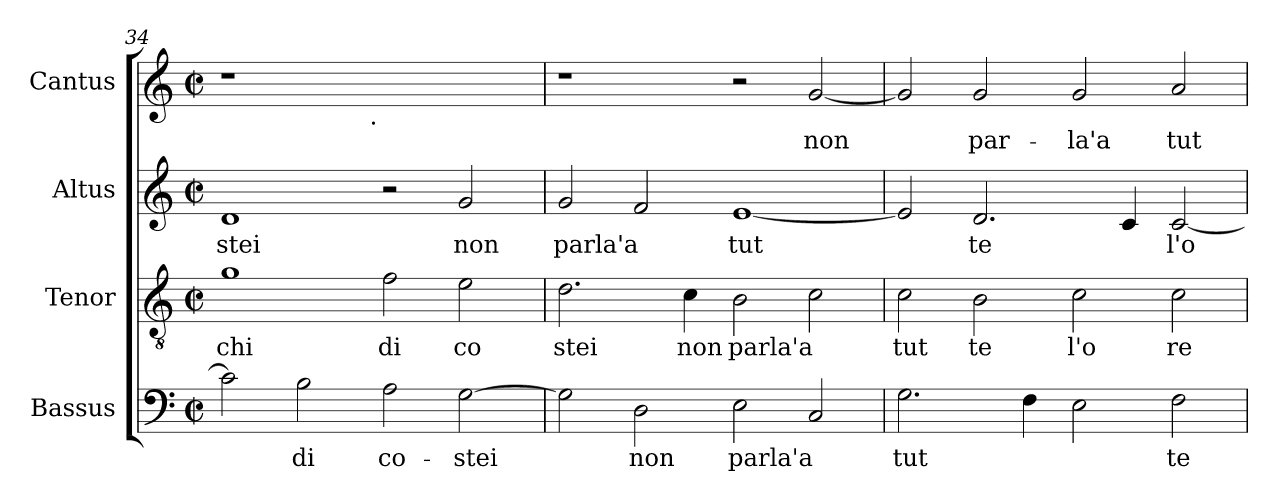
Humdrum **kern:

**kern	**text	**kern	**text	**kern	**text	**kern	**text
*part4	*part4	*part3	*part3	*part2	*part2	*part1	*part1
*staff4	*staff4	*staff3	*staff3	*staff2	*staff2	*staff1	*staff1
*I"Bassus	*	*I"Tenor	*	*I"Altus	*	*I"Cantus	*
*clefF4	*	*clefGv2	*	*clefG2	*	*clefG2	*
*k[]	*	*k[]	*	*k[]	*	*k[]	*
*C:	*	*C:	*	*C:	*	*C:	*
*M2/2	*	*M2/2	*	*M2/2	*	*M2/2	*
*met(c|)	*	*met(c|)	*	*met(c|)	*	*met(c|)	*
=34	=34	=34	=34	=34	=34	=34	=34
!	!LO:LY:b:cj	!	!LO:LY:b:cj	!	!LO:LY:b:cj	!	!
*	*	*	*	*	*	*^	*
2c\]	.	1g	chi	1d	stei	1r	2ryy	.
!	!LO:LY:b:cj	!	!	!	!	!	!	!
2B\	di	.	.	.	.	.	4...ryy	.
!	!	!	!	!	!	!	!LO:TX:b:t=.	!
.	.	.	.	.	.	.	1ryy	.
!	!LO:LY:b:cj	!	!LO:LY:b:cj	!	!	!	!	!
2A\	co-	2f\	di	2r	.	1ryy	.	.
!	!LO:LY:b:cj	!	!LO:LY:b:cj	!	!LO:LY:b:cj	!	!	!
[>2G\	-stei	2e\	co	2g/	non	.	.	.
.	.	.	.	.	.	.	32ryy	.
!!LO:PB:g=z
=35	=35	=35	=35	=35	=35	=35	=35	=35
!	!LO:LY:b:cj	!	!LO:LY:b:cj	!	!LO:LY:b:cj	!	!	!
*	*	*	*	*	*	*v	*v	*
2G\]	.	2.d\	stei	2g/	parla'a	1r	.
!	!LO:LY:b:cj	!	!	!	!LO:LY:b:cj	!	!
2D\	non	.	.	2f/	.	.	.
!	!	!	!LO:LY:b:cj	!	!	!	!
.	.	4c\	non	.	.	.	.
!	!LO:LY:b:cj	!	!LO:LY:b:cj	!	!LO:LY:b:cj	!	!
2E\	parla'a	2B\	parla'a	[<1e	tut	2r	.
!	!LO:LY:b:cj	!	!LO:LY:b:cj	!	!	!	!LO:LY:b:cj
2C/	.	2c\	.	.	.	[<2g/	non
=36	=36	=36	=36	=36	=36	=36	=36
!	!LO:LY:b:cj	!	!LO:LY:b:cj	!	!LO:LY:b:cj	!	!LO:LY:b:cj
2.G\	tut	2c\	tut	2e/]	.	2g/]	.
!	!	!	!LO:LY:b:cj	!	!LO:LY:b:cj	!	!LO:LY:b:cj
.	.	2B\	te	2.d/	te	2g/	par-
!	!LO:LY:b:cj	!	!	!	!	!	!
4F\	.	.	.	.	.	.	.
!	!LO:LY:b:cj	!	!LO:LY:b:cj	!	!	!	!LO:LY:b:cj
2E\	.	2c\	l'o	.	.	2g/	-la'a
!	!	!	!	!	!LO:LY:b:cj	!	!
.	.	.	.	4c/	.	.	.
!	!LO:LY:b:cj	!	!LO:LY:b:cj	!	!LO:LY:b:cj	!	!LO:LY:b:cj
2F\	te	2c\	re	[<2c/	l'o	2a/	tut-
=	=	=	=	=	=	=	=
*-	*-	*-	*-	*-	*-	*-	*-
